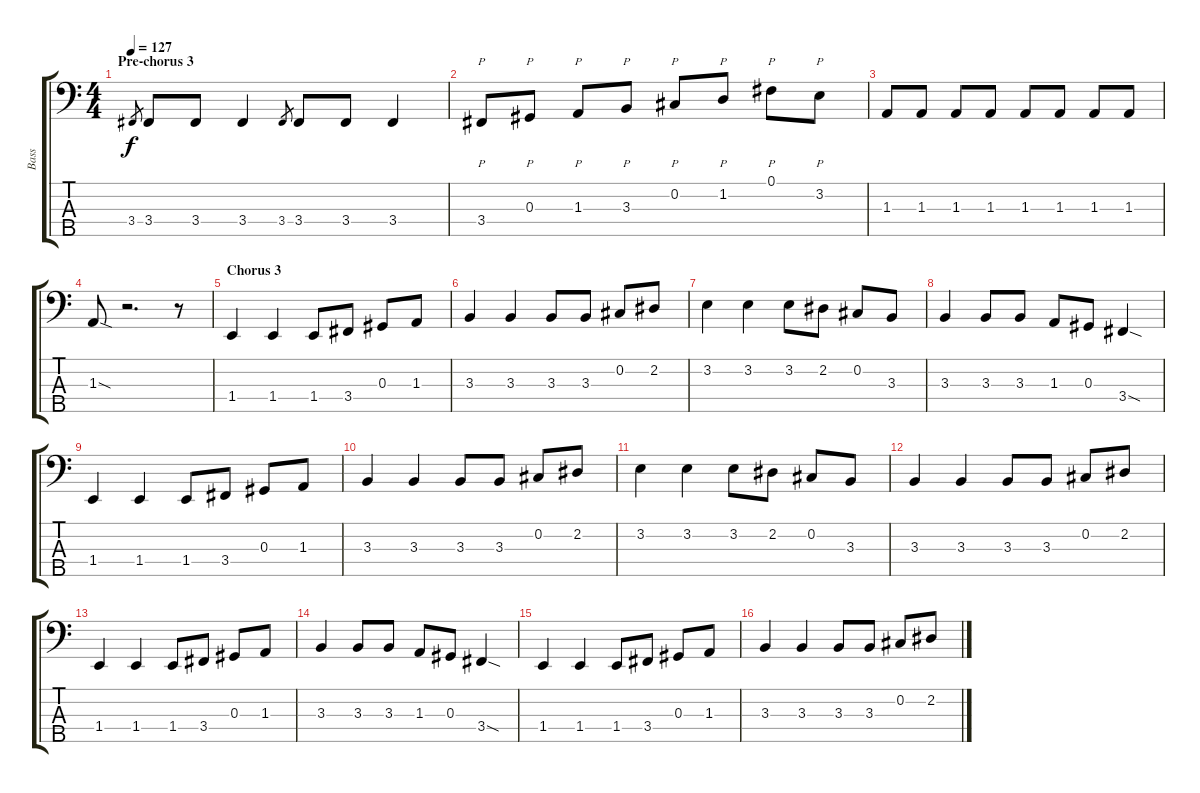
\track ("Bass" "Bass") {instrument electricbassfinger}
\staff {score tabs}
\tuning (Gb2 Db2 Ab1 Eb1 Bb0) {hide}
\ts (4 4)
\section ("" "Pre-chorus 3")
\tempo 127
\clef f4
\ks c
3.4.8{gr dy f} 3.4.8 3.4.8 3.4.4 3.4.8{gr} 3.4.8 3.4.8 3.4.4 |
3.4.8{p} 0.3.8{p} 1.3.8{p} 3.3.8{p} 0.2.8{p} 1.2.8{p} 0.1.8{p} 3.2.8{p} |
1.3.8 1.3.8 1.3.8 1.3.8 1.3.8 1.3.8 1.3.8 1.3.8 |
1.3{sod}.8 r.2{d} r.8 |
\section ("" "Chorus 3")
1.4.4 1.4.4 1.4.8 3.4.8 0.3.8 1.3.8 |
3.3.4 3.3.4 3.3.8 3.3.8 0.2.8 2.2.8 |
3.2.4 3.2.4 3.2.8 2.2.8 0.2.8 3.3.8 |
3.3.4 3.3.8 3.3.8 1.3.8 0.3.8 3.4{sod}.4 |
1.4.4 1.4.4 1.4.8 3.4.8 0.3.8 1.3.8 |
3.3.4 3.3.4 3.3.8 3.3.8 0.2.8 2.2.8 |
3.2.4 3.2.4 3.2.8 2.2.8 0.2.8 3.3.8 |
3.3.4 3.3.4 3.3.8 3.3.8 0.2.8 2.2.8 |
\section ("" "")
1.4.4 1.4.4 1.4.8 3.4.8 0.3.8 1.3.8 |
3.3.4 3.3.8 3.3.8 1.3.8 0.3.8 3.4{sod}.4 |
1.4.4 1.4.4 1.4.8 3.4.8 0.3.8 1.3.8 |
3.3.4 3.3.4 3.3.8 3.3.8 0.2.8 2.2.8
